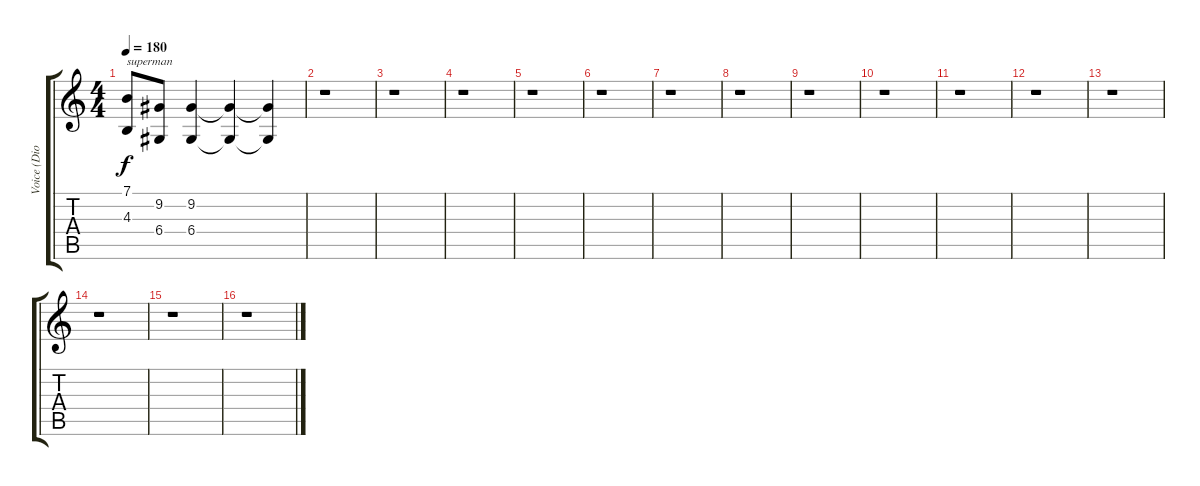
\track ("Voice (Dio)" "Voice (Dio") {instrument cello}
\staff {score tabs}
\tuning (E4 B3 G3 D3 A2 E2) {hide}
\ts (4 4)
\tempo 180
\clef g2
\ks c
(7.1 4.3).8{txt "superman" dy f} (9.2 6.4).8 (9.2 6.4).4 (9.2{t} 6.4{t}).4 (9.2{t} 6.4{t}).4 |
r.1 |
r.1 |
r.1 |
r.1 |
r.1 |
r.1 |
r.1 |
r.1 |
r.1 |
r.1 |
r.1 |
r.1 |
r.1 |
r.1 |
r.1
